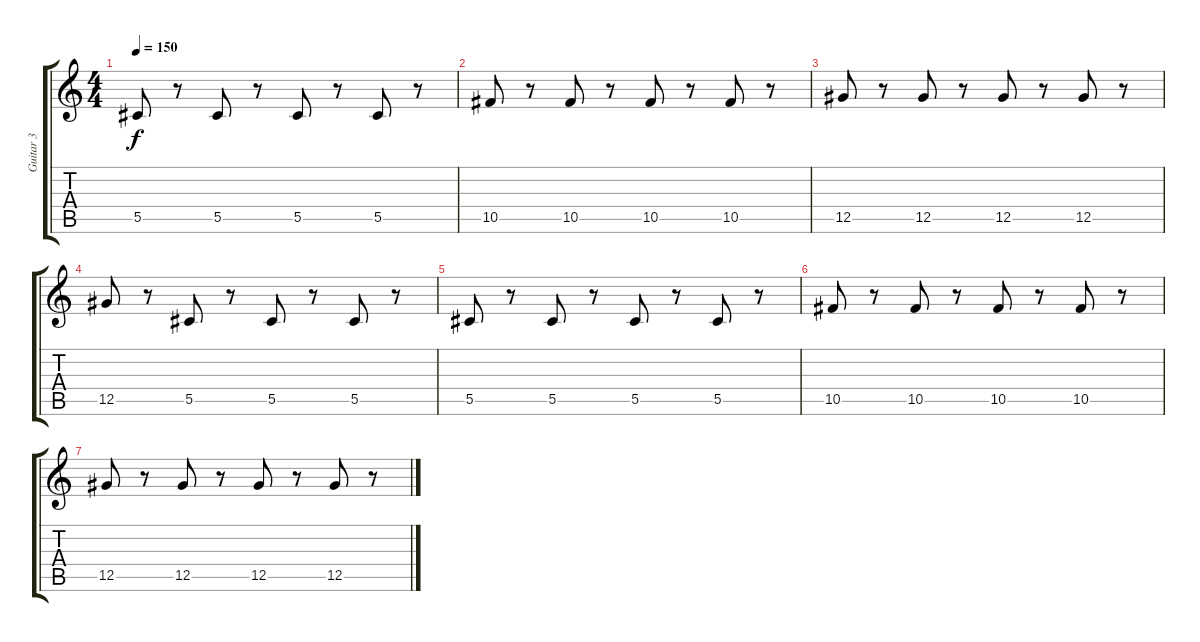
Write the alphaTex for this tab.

\track ("Guitar 3" "Guitar 3") {instrument overdrivenguitar}
\staff {score tabs}
\tuning (Eb4 Bb3 Gb3 Db3 Ab2 Eb2) {hide}
\ts (4 4)
\tempo 150
\clef g2
\ks c
5.5.8{dy f volume 12 instrument electricguitarmuted} r.8 5.5.8 r.8 5.5.8 r.8 5.5.8 r.8 |
10.5.8{volume 12 instrument electricguitarmuted} r.8 10.5.8 r.8 10.5.8 r.8 10.5.8 r.8 |
12.5.8{volume 12 instrument electricguitarmuted} r.8 12.5.8 r.8 12.5.8 r.8 12.5.8 r.8 |
12.5.8{volume 12 instrument electricguitarmuted} r.8 5.5.8 r.8 5.5.8 r.8 5.5.8 r.8 |
5.5.8{volume 12 instrument electricguitarmuted} r.8 5.5.8 r.8 5.5.8 r.8 5.5.8 r.8 |
10.5.8{volume 12 instrument electricguitarmuted} r.8 10.5.8 r.8 10.5.8 r.8 10.5.8 r.8 |
12.5.8{volume 12 instrument electricguitarmuted} r.8 12.5.8 r.8 12.5.8 r.8 12.5.8 r.8
